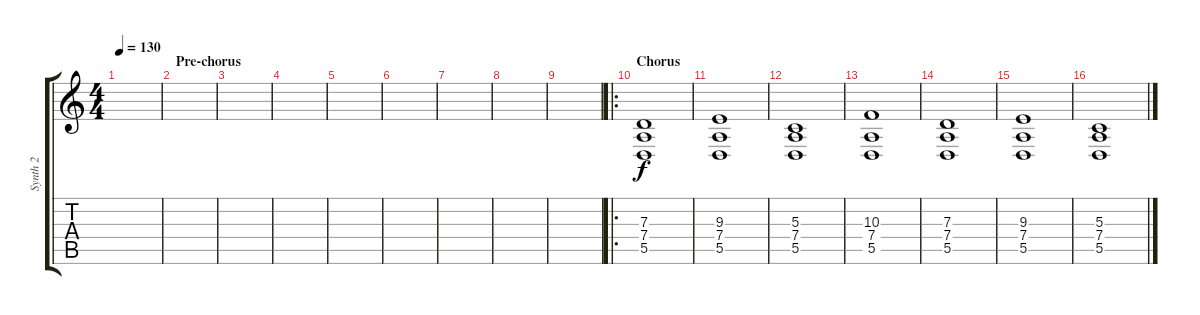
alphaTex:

\track ("Synth 2" "Synth 2") {instrument synthstrings2}
\staff {score tabs}
\tuning (E4 B3 G3 D3 A2 E2) {hide}
\ts (4 4)
\tempo 130
\clef g2
\ks c
|
\section ("" "Pre-chorus")
|
|
|
|
|
|
|
|
\ro
\section ("" "Chorus")
(7.3 7.4 5.5).1 |
(9.3 7.4 5.5).1 |
(5.3 7.4 5.5).1 |
(10.3 7.4 5.5).1 |
(7.3 7.4 5.5).1 |
(9.3 7.4 5.5).1 |
(5.3 7.4 5.5).1
